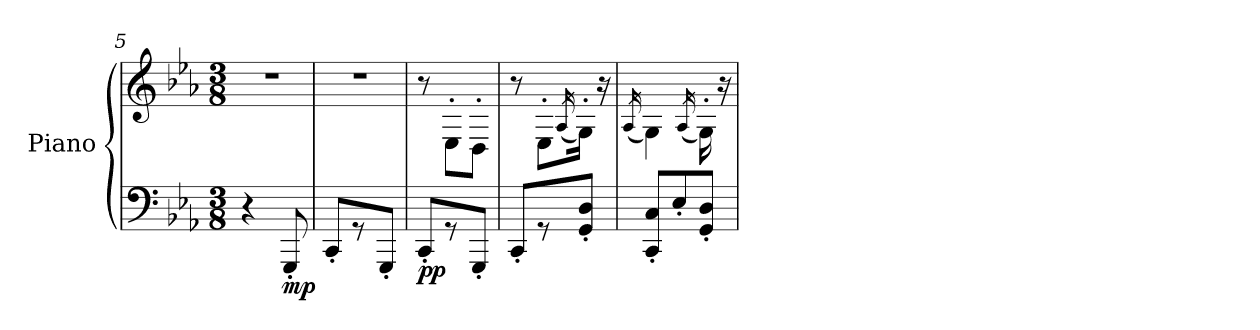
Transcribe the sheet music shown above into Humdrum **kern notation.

**kern	**kern	**dynam
*part1	*part1	*part1
*staff2	*staff1	*staff1/2
*I"Piano	*	*
*I'Pno.	*	*
*clefF4	*clefG2	*
*k[b-e-a-]	*k[b-e-a-]	*
*M3/8	*M3/8	*
=5	=5	=5
4r	4.r	.
!	!	!LO:DY:b=2
8GGG'/	.	mp
=6	=6	=6
8CC'/L	4.r	.
8rGG	.	.
8GGG'/J	.	.
=7	=7	=7
!	!	!LO:DY:b=2
!	!	!LO:DY:n=1:b
8CC'/L	8r	p p
8rGG	8E-'\L	.
8GGG'/J	8D'\J	.
=8	=8	=8
8CC'/L	8r	.
8rGG	8E-'\L	.
.	(<16qA-/	.
8GG/' 8D/'J	16G'\Jk)	.
.	16r	.
=9	=9	=9
.	(<16qA-/	.
8CC/' 8C/'L	4G\)	.
8E-'/	.	.
.	(<16qA-/	.
8GG/' 8D/'J	16G'\)	.
.	16r	.
=	=	=
*-	*-	*-
